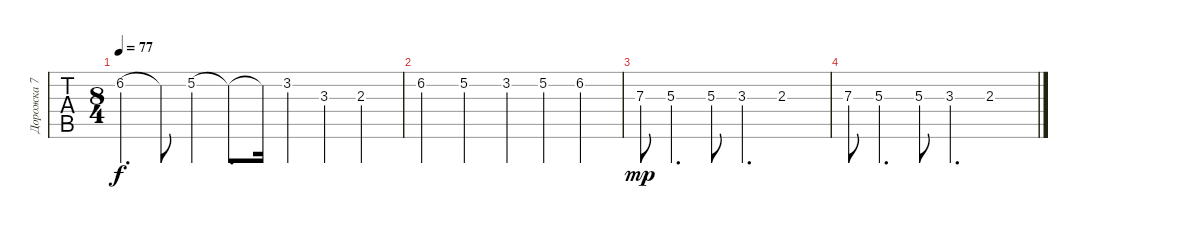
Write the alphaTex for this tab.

\track ("Дорожка 7" "Дорожка 7") {instrument flute}
\staff {tabs}
\tuning (Eb4 Bb3 Gb3 Db3 Ab2 Eb2) {hide}
\ts (8 4)
\tempo 77
\clef g2
\ks c
6.2.4{d dy f} 6.2{t}.8 5.2.4 5.2{t}.8{d} 5.2{t}.16 3.2.4 3.3.4 2.3.2 |
6.2.2 5.2.2 3.2.4 5.2.4 6.2.2 |
7.3.8{dy mp} 5.3.4{d} 5.3.8 3.3.4{d} 2.3.1 |
7.3.8 5.3.4{d} 5.3.8 3.3.4{d} 2.3.1
